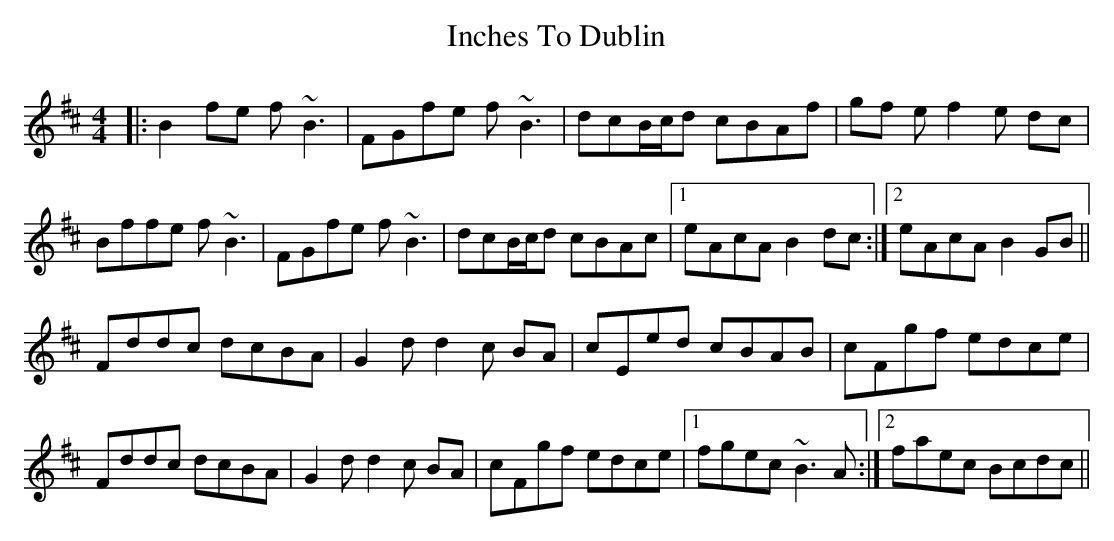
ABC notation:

X:1
T: Inches To Dublin
M: 4/4
L: 1/8
K: Bmin
|:B2fe f~B3|FGfe f~B3|dcB/c/d cBAf|gf ef2e dc|
Bffe f~B3|FGfe f~B3|dcB/c/d cBAc|1 eAcA B2dc:|2 eAcA B2GB||
Fddc dcBA|G2dd2c BA|cEed cBAB|cFgf edce|
Fddc dcBA|G2dd2 c BA|cFgf edce|1 fgec ~B3A:|2 faec Bcdc||
